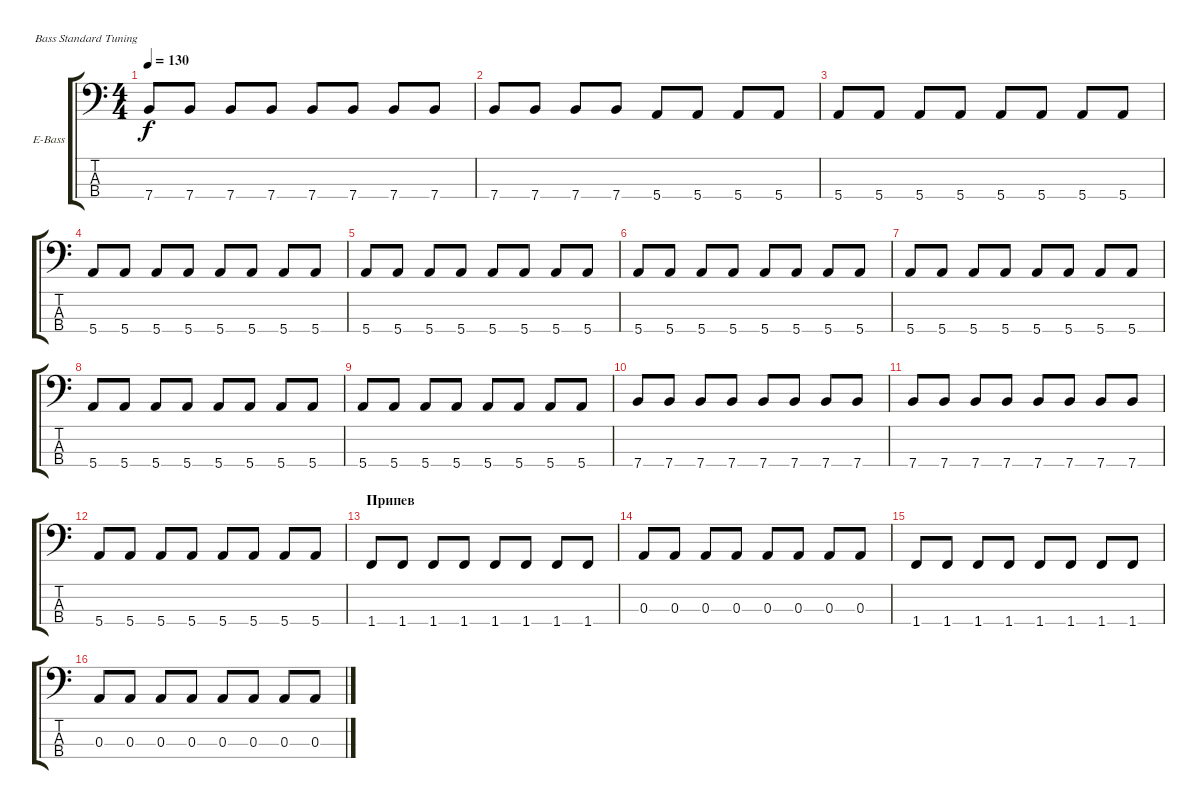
\defaultSystemsLayout 4
\bracketExtendMode groupsimilarinstruments
\firstSystemTrackNameOrientation horizontal
\otherSystemsTrackNameOrientation horizontal
\track ("А. Андреев" "E-Bass") {instrument electricbassfinger}
\staff {score tabs}
\tuning (G2 D2 A1 E1)
\ts (4 4)
\tempo 130
\clef f4
\ks c
7.4.8{dy f} 7.4.8 7.4.8 7.4.8 7.4.8 7.4.8 7.4.8 7.4.8 |
7.4.8 7.4.8 7.4.8 7.4.8 5.4.8 5.4.8 5.4.8 5.4.8 |
5.4.8 5.4.8 5.4.8 5.4.8 5.4.8 5.4.8 5.4.8 5.4.8 |
5.4.8 5.4.8 5.4.8 5.4.8 5.4.8 5.4.8 5.4.8 5.4.8 |
5.4.8 5.4.8 5.4.8 5.4.8 5.4.8 5.4.8 5.4.8 5.4.8 |
5.4.8 5.4.8 5.4.8 5.4.8 5.4.8 5.4.8 5.4.8 5.4.8 |
5.4.8 5.4.8 5.4.8 5.4.8 5.4.8 5.4.8 5.4.8 5.4.8 |
5.4.8 5.4.8 5.4.8 5.4.8 5.4.8 5.4.8 5.4.8 5.4.8 |
5.4.8 5.4.8 5.4.8 5.4.8 5.4.8 5.4.8 5.4.8 5.4.8 |
7.4.8 7.4.8 7.4.8 7.4.8 7.4.8 7.4.8 7.4.8 7.4.8 |
7.4.8 7.4.8 7.4.8 7.4.8 7.4.8 7.4.8 7.4.8 7.4.8 |
5.4.8 5.4.8 5.4.8 5.4.8 5.4.8 5.4.8 5.4.8 5.4.8 |
\section ("" "Припев")
1.4.8 1.4.8 1.4.8 1.4.8 1.4.8 1.4.8 1.4.8 1.4.8 |
0.3.8 0.3.8 0.3.8 0.3.8 0.3.8 0.3.8 0.3.8 0.3.8 |
1.4.8 1.4.8 1.4.8 1.4.8 1.4.8 1.4.8 1.4.8 1.4.8 |
0.3.8 0.3.8 0.3.8 0.3.8 0.3.8 0.3.8 0.3.8 0.3.8
